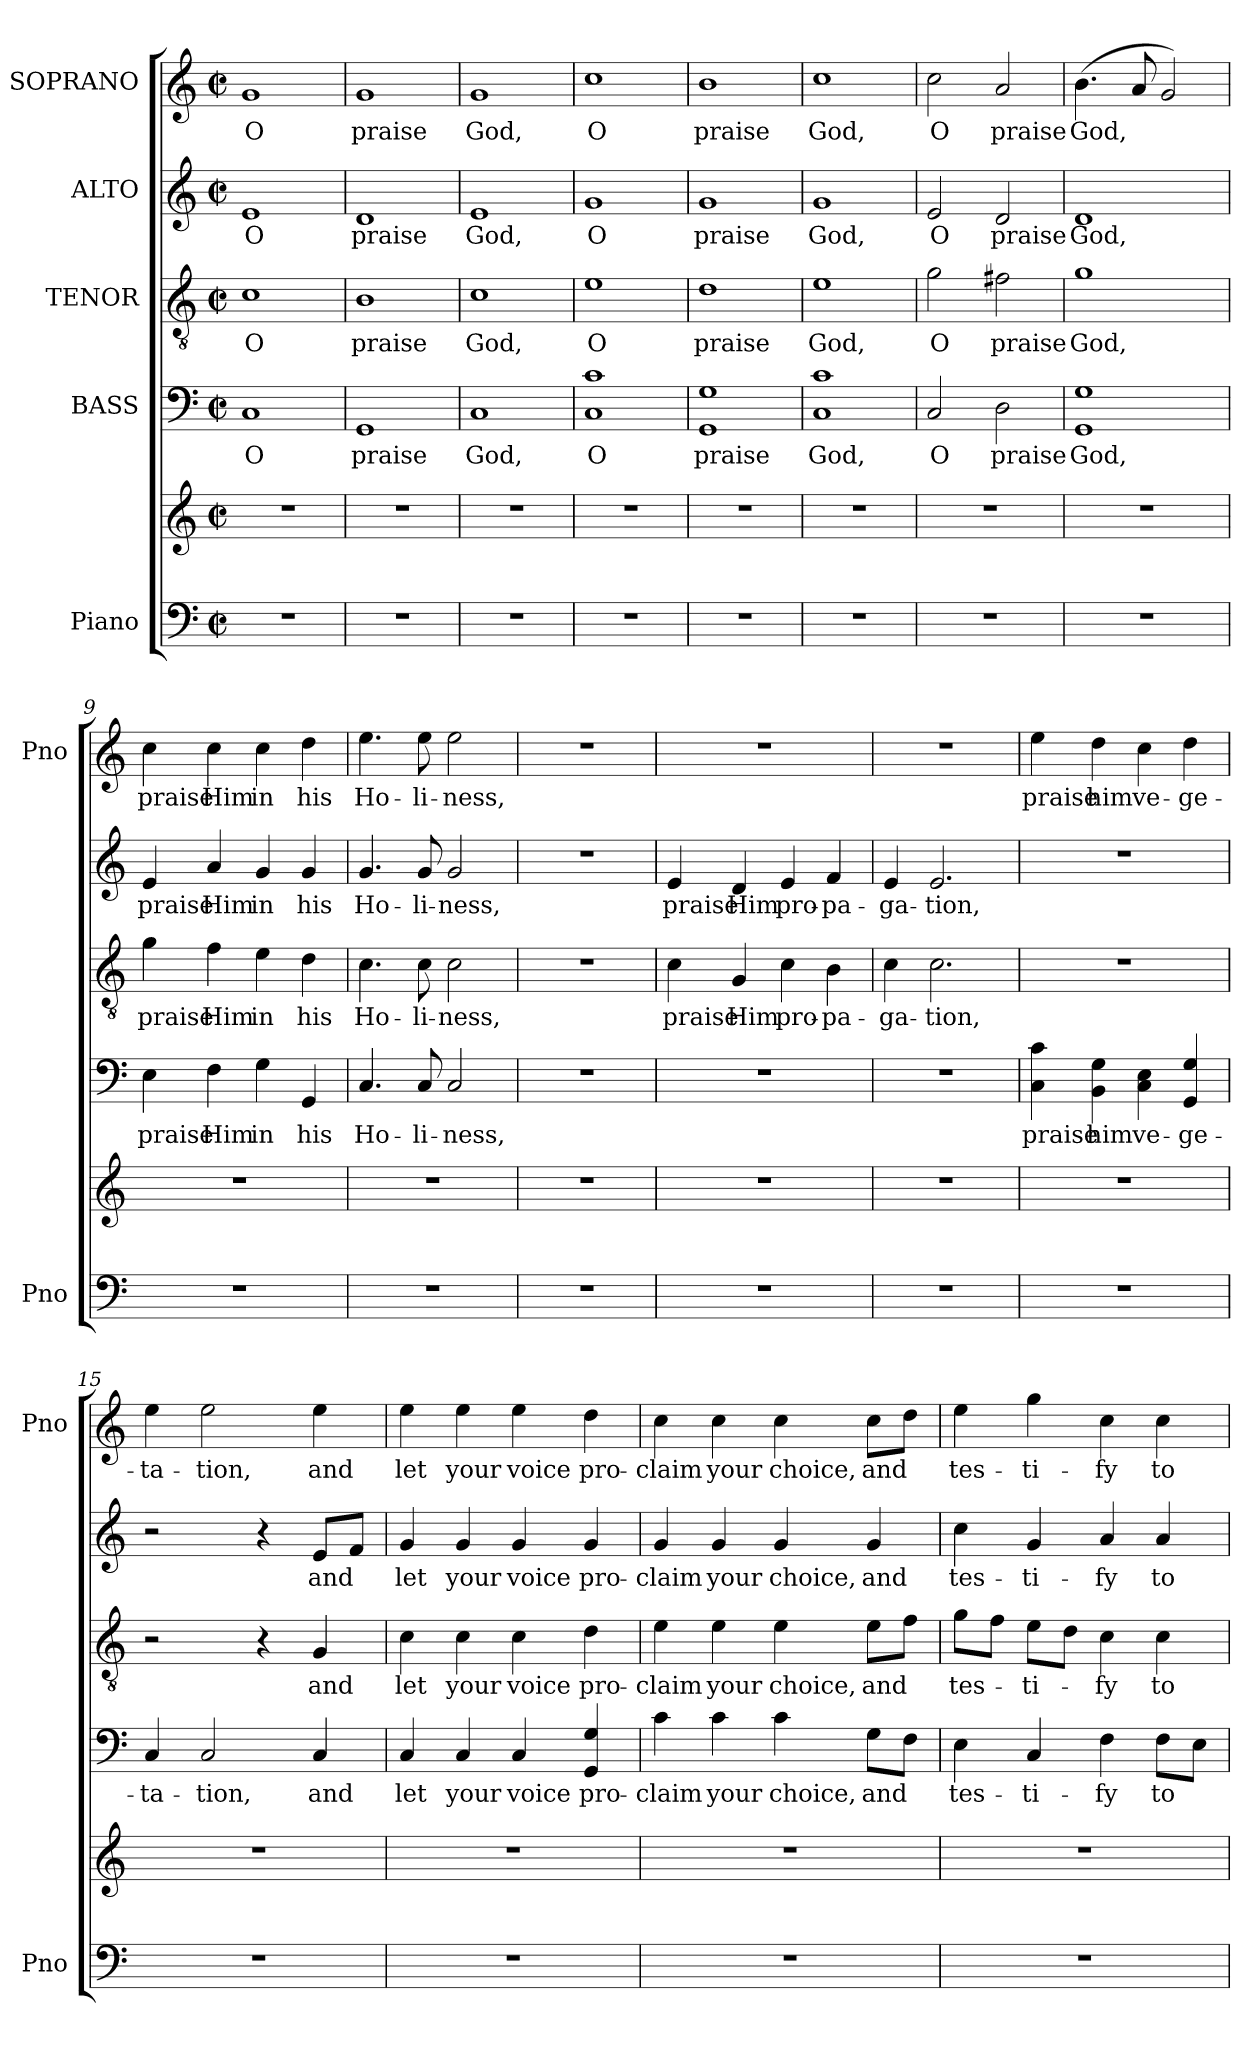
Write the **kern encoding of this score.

**kern	**kern	**kern	**text	**kern	**text	**kern	**text	**kern	**text
*part5	*part5	*part4	*part4	*part3	*part3	*part2	*part2	*part1	*part1
*staff6	*staff5	*staff4	*staff4	*staff3	*staff3	*staff2	*staff2	*staff1	*staff1
*I"Piano	*	*I"BASS	*	*I"TENOR	*	*I"ALTO	*	*I"SOPRANO	*
*I'Pno	*	*	*	*	*	*	*	*I'Pno	*
*clefF4	*clefG2	*clefF4	*	*clefGv2	*	*clefG2	*	*clefG2	*
*k[]	*k[]	*k[]	*	*k[]	*	*k[]	*	*k[]	*
*C:	*C:	*C:	*	*C:	*	*C:	*	*C:	*
*M2/2	*M2/2	*M2/2	*	*M2/2	*	*M2/2	*	*M2/2	*
*met(c|)	*met(c|)	*met(c|)	*	*met(c|)	*	*met(c|)	*	*met(c|)	*
=1	=1	=1	=1	=1	=1	=1	=1	=1	=1
1r	1r	1C	O	1c	O	1e	O	1g	O
=2	=2	=2	=2	=2	=2	=2	=2	=2	=2
1r	1r	1GG	praise	1B	praise	1d	praise	1g	praise
=3	=3	=3	=3	=3	=3	=3	=3	=3	=3
1r	1r	1C	God,	1c	God,	1e	God,	1g	God,
=4	=4	=4	=4	=4	=4	=4	=4	=4	=4
1r	1r	1C 1c	O	1e	O	1g	O	1cc	O
=5	=5	=5	=5	=5	=5	=5	=5	=5	=5
1r	1r	1GG 1G	praise	1d	praise	1g	praise	1b	praise
=6	=6	=6	=6	=6	=6	=6	=6	=6	=6
1r	1r	1C 1c	God,	1e	God,	1g	God,	1cc	God,
=7	=7	=7	=7	=7	=7	=7	=7	=7	=7
1r	1r	2C/	O	2g\	O	2e/	O	2cc\	O
.	.	2D\	praise	2f#X\	praise	2d/	praise	2a/	praise
=8	=8	=8	=8	=8	=8	=8	=8	=8	=8
1r	1r	1GG 1G	God,	1g	God,	1d	God,	(4.b\	God,
.	.	.	.	.	.	.	.	8a/	.
.	.	.	.	.	.	.	.	2g/)	.
!!LO:LB:g=z
=9	=9	=9	=9	=9	=9	=9	=9	=9	=9
1r	1r	4E\	praise	4g\	praise	4e/	praise	4cc\	praise
.	.	4F\	Him	4f\	Him	4a/	Him	4cc\	Him
.	.	4G\	in	4e\	in	4g/	in	4cc\	in
.	.	4GG/	his	4d\	his	4g/	his	4dd\	his
=10	=10	=10	=10	=10	=10	=10	=10	=10	=10
1r	1r	4.C/	Ho-	4.c\	Ho-	4.g/	Ho-	4.ee\	Ho-
.	.	8C/	-li-	8c\	-li-	8g/	-li-	8ee\	-li-
.	.	2C/	-ness,	2c\	-ness,	2g/	-ness,	2ee\	-ness,
=11	=11	=11	=11	=11	=11	=11	=11	=11	=11
1r	1r	1r	.	1r	.	1r	.	1r	.
=12	=12	=12	=12	=12	=12	=12	=12	=12	=12
1r	1r	1r	.	4c\	praise	4e/	praise	1r	.
.	.	.	.	4G/	Him	4d/	Him	.	.
.	.	.	.	4c\	pro-	4e/	pro-	.	.
.	.	.	.	4B\	-pa-	4f/	-pa-	.	.
=13	=13	=13	=13	=13	=13	=13	=13	=13	=13
1r	1r	1r	.	4c\	-ga-	4e/	-ga-	1r	.
.	.	.	.	2.c\	-tion,	2.e/	-tion,	.	.
=14	=14	=14	=14	=14	=14	=14	=14	=14	=14
1r	1r	4C\ 4c\	praise	1r	.	1r	.	4ee\	praise
.	.	4BB\ 4G\	him	.	.	.	.	4dd\	him
.	.	4C\ 4E\	ve-	.	.	.	.	4cc\	ve-
.	.	4GG/ 4G/	-ge-	.	.	.	.	4dd\	-ge-
=15	=15	=15	=15	=15	=15	=15	=15	=15	=15
1r	1r	4C/	-ta-	2r	.	2r	.	4ee\	-ta-
.	.	2C/	-tion,	.	.	.	.	2ee\	-tion,
.	.	.	.	4r	.	4r	.	.	.
.	.	4C/	and	4G/	and	8e/L	and	4ee\	and
.	.	.	.	.	.	8f/J	.	.	.
!!LO:LB:g=z
=16	=16	=16	=16	=16	=16	=16	=16	=16	=16
1r	1r	4C/	let	4c\	let	4g/	let	4ee\	let
.	.	4C/	your	4c\	your	4g/	your	4ee\	your
.	.	4C/	voice	4c\	voice	4g/	voice	4ee\	voice
.	.	4GG/ 4G/	pro-	4d\	pro-	4g/	pro-	4dd\	pro-
=17	=17	=17	=17	=17	=17	=17	=17	=17	=17
1r	1r	4c\	-claim	4e\	-claim	4g/	-claim	4cc\	-claim
.	.	4c\	your	4e\	your	4g/	your	4cc\	your
.	.	4c\	choice,	4e\	choice,	4g/	choice,	4cc\	choice,
.	.	8G\L	and	8e\L	and	4g/	and	8cc\L	and
.	.	8F\J	.	8f\J	.	.	.	8dd\J	.
=18	=18	=18	=18	=18	=18	=18	=18	=18	=18
1r	1r	4E\	tes-	8g\L	tes-	4cc\	tes-	4ee\	tes-
.	.	.	.	8f\J	.	.	.	.	.
.	.	4C/	-ti-	8e\L	-ti-	4g/	-ti-	4gg\	-ti-
.	.	.	.	8d\J	.	.	.	.	.
.	.	4F\	-fy	4c\	-fy	4a/	-fy	4cc\	-fy
.	.	8F\L	to	4c\	to	4a/	to	4cc\	to
.	.	8E\J	.	.	.	.	.	.	.
=	=	=	=	=	=	=	=	=	=
*-	*-	*-	*-	*-	*-	*-	*-	*-	*-
